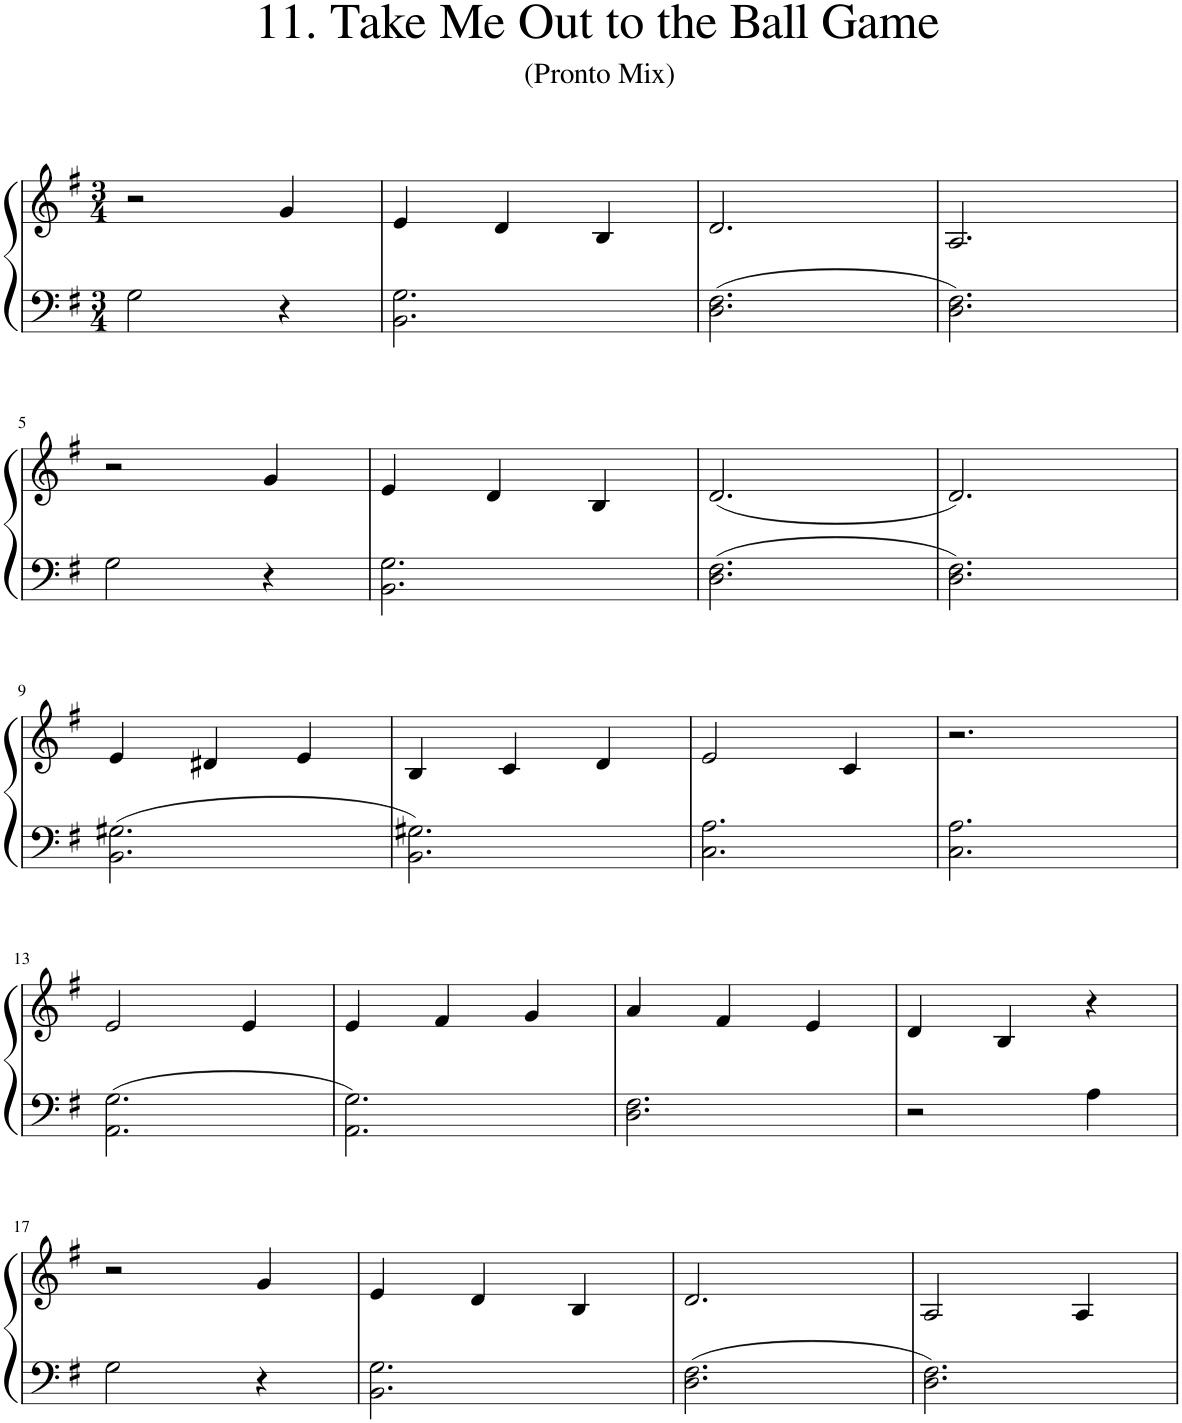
**kern	**kern
*part1	*part1
*staff2	*staff1
*I"Piano	*
*I'Pno.	*
*clefF4	*clefG2
*k[f#]	*k[f#]
*M3/4	*M3/4
=1	=1
2G\	2r
4r	4g/
=2	=2
2.BB\ 2.G\	4e/
.	4d/
.	4B/
=3	=3
2.D\ 2.F#\	2.d/
=4	=4
2.D\ 2.F#\	2.A/
!!LO:LB:g=z
=5	=5
2G\	2r
4r	4g/
=6	=6
2.BB\ 2.G\	4e/
.	4d/
.	4B/
=7	=7
2.D\ 2.F#\	(2.d/
=8	=8
2.D\ 2.F#\	2.d/)
!!LO:LB:g=z
=9	=9
2.BB\ 2.G#X\	4e/
.	4d#X/
.	4e/
=10	=10
2.BB\ 2.G#X\	4B/
.	4c/
.	4d/
=11	=11
2.C\ 2.A\	2e/
.	4c/
=12	=12
2.C\ 2.A\	2.r
!!LO:LB:g=z
=13	=13
2.AA\ 2.G\	2e/
.	4e/
=14	=14
2.AA\ 2.G\	4e/
.	4f#/
.	4g/
=15	=15
2.D\ 2.F#\	4a/
.	4f#/
.	4e/
=16	=16
2r	4d/
.	4B/
4A\	4r
!!LO:LB:g=z
=17	=17
2G\	2r
4r	4g/
=18	=18
2.BB\ 2.G\	4e/
.	4d/
.	4B/
=19	=19
2.D\ 2.F#\	2.d/
=20	=20
2.D\ 2.F#\	2A/
.	4A/
=	=
*-	*-
